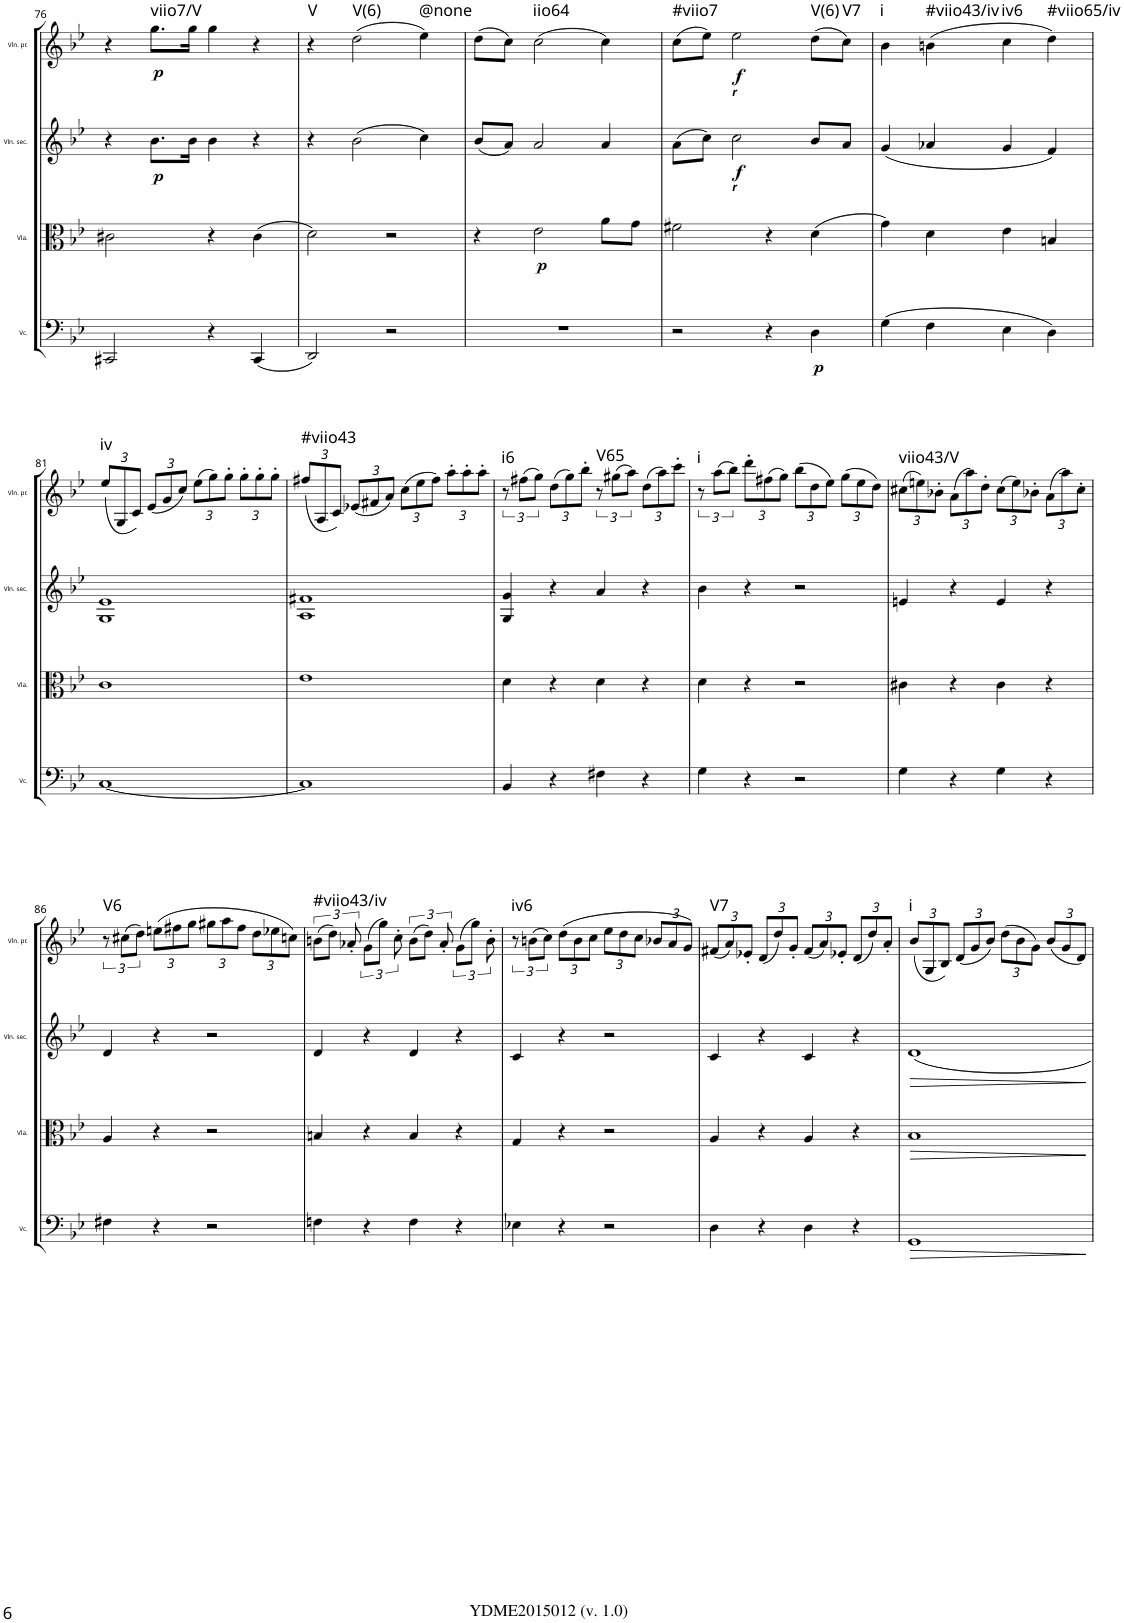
**kern	**dynam	**kern	**dynam	**kern	**dynam	**kern	**dynam	**harte
*part4	*part4	*part3	*part3	*part2	*part2	*part1	*part1	*part1
*staff4	*staff4	*staff3	*staff3	*staff2	*staff2	*staff1	*staff1	*
*I"Violoncelle	*	*I"Viola	*	*I"Violino secondo	*	*I"Violino primo	*	*
*I'Vc.	*	*I'Vla.	*	*I'Vln. sec.	*	*I'Vln. pr.	*	*
!!LO:PB:g=z
*clefF4	*	*clefC3	*	*clefG2	*	*clefG2	*	*
*k[b-e-]	*	*k[b-e-]	*	*k[b-e-]	*	*k[b-e-]	*	*
*B-:	*	*B-:	*	*B-:	*	*B-:	*	*
*M2/2	*	*M2/2	*	*M2/2	*	*M2/2	*	*
*met(c|)	*	*met(c|)	*	*met(c|)	*	*met(c|)	*	*
=76	=76	=76	=76	=76	=76	=76	=76	=76
2CC#X/	.	2c#X\	.	4r	.	4r	.	.
!	!	!	!	!	!LO:DY:b	!	!LO:DY:b	!LO:H:kt=viio7/V
.	.	.	.	8.b-\L	p	8.gg\L	p	N
.	.	.	.	16b-\Jk	.	16gg\Jk	.	.
4r	.	4r	.	4b-\	.	4gg\	.	.
(4CC#/	.	(4c#\	.	4r	.	4r	.	.
=77	=77	=77	=77	=77	=77	=77	=77	=77
!	!	!	!	!	!	!	!	!LO:H:kt=V
2DD/)	.	2d\)	.	4r	.	4r	.	N
!	!	!	!	!	!	!	!	!LO:H:kt=V(6)
.	.	.	.	(2b-\	.	(2dd\	.	N
2r	.	2r	.	.	.	.	.	.
!	!	!	!	!	!	!	!	!LO:H:kt=@none
.	.	.	.	4cc\)	.	4ee-\)	.	N
=78	=78	=78	=78	=78	=78	=78	=78	=78
1r	.	4r	.	(8b-/L	.	(8dd\L	.	.
.	.	.	.	8a/J)	.	8cc\J)	.	.
!	!	!	!LO:DY:b	!	!	!	!	!LO:H:kt=iio64
.	.	2e-\	p	2a/	.	(2cc\	.	N
.	.	8a\L	.	4a/	.	4cc\)	.	.
.	.	8g\J	.	.	.	.	.	.
=79	=79	=79	=79	=79	=79	=79	=79	=79
!	!	!	!	!	!	!	!	!LO:H:kt=#viio7
2r	.	2f#X\	.	(8a\L	.	(8cc\L	.	N
.	.	.	.	8cc\J)	.	8ee-\J)	.	.
!	!	!	!	!	!	!LO:TX:b:Bi:t=r	!	!
!	!	!	!	!LO:TX:b:Bi:t=r	!	!	!	!
!	!	!	!	!	!LO:DY:b	!	!LO:DY:b	!
.	.	.	.	2cc\	f	2ee-\	f	.
4r	.	4r	.	.	.	.	.	.
!	!LO:DY:b	!	!	!	!	!	!	!LO:H:kt=V(6)
4D\	p	(4d\	.	8b-/L	.	(8dd\L	.	N
!	!	!	!	!	!	!	!	!LO:H:kt=V7
.	.	.	.	8a/J	.	8cc\J)	.	N
=80	=80	=80	=80	=80	=80	=80	=80	=80
!	!	!	!	!	!	!	!	!LO:H:kt=i
(4G\	.	4g\)	.	(4g/	.	4b-\	.	N
!	!	!	!	!	!	!	!	!LO:H:kt=#viio43/iv
4F\	.	4d\	.	4a-X/	.	(4bn\	.	N
!	!	!	!	!	!	!	!	!LO:H:kt=iv6
4E-\	.	4e-\	.	4g/	.	4cc\	.	N
!	!	!	!	!	!	!	!	!LO:H:kt=#viio65/iv
4D\)	.	4Bn/	.	4f/)	.	4dd\)	.	N
!!LO:LB:g=z
=81	=81	=81	=81	=81	=81	=81	=81	=81
*	*	*	*	*	*	*Xbrackettup	*	*
!	!	!	!	!	!	!	!	!LO:H:kt=iv
[1C	.	1c	.	1G 1e-	.	(12ee-/L	.	N
.	.	.	.	.	.	12G/	.	.
.	.	.	.	.	.	12c/J)	.	.
.	.	.	.	.	.	(12e-/L	.	.
.	.	.	.	.	.	12g/	.	.
.	.	.	.	.	.	12cc/J)	.	.
.	.	.	.	.	.	(12ee-\L	.	.
.	.	.	.	.	.	12gg\)	.	.
.	.	.	.	.	.	12gg'\J	.	.
.	.	.	.	.	.	12gg'\L	.	.
.	.	.	.	.	.	12gg'\	.	.
.	.	.	.	.	.	12gg'\J	.	.
=82	=82	=82	=82	=82	=82	=82	=82	=82
!	!	!	!	!	!	!	!	!LO:H:kt=#viio43
1C]	.	1e-	.	1A 1f#X	.	(12ff#X/L	.	N
.	.	.	.	.	.	12A/	.	.
.	.	.	.	.	.	12c/J)	.	.
.	.	.	.	.	.	(12e-X/L	.	.
.	.	.	.	.	.	12f#X/	.	.
.	.	.	.	.	.	12a/J)	.	.
.	.	.	.	.	.	(12cc\L	.	.
.	.	.	.	.	.	12ee-\	.	.
.	.	.	.	.	.	12ff#\J)	.	.
.	.	.	.	.	.	12aa'\L	.	.
.	.	.	.	.	.	12aa'\	.	.
.	.	.	.	.	.	12aa'\J	.	.
=83	=83	=83	=83	=83	=83	=83	=83	=83
*	*	*	*	*	*	*brackettup	*	*
!	!	!	!	!	!	!	!	!LO:H:kt=i6
4BB-/	.	4d\	.	4G/ 4g/	.	12r	.	N
.	.	.	.	.	.	(12ff#X\L	.	.
.	.	.	.	.	.	12gg\J)	.	.
*	*	*	*	*	*	*Xbrackettup	*	*
4r	.	4r	.	4r	.	(12dd\L	.	.
.	.	.	.	.	.	12gg\)	.	.
.	.	.	.	.	.	12bb-'\J	.	.
*	*	*	*	*	*	*brackettup	*	*
!	!	!	!	!	!	!	!	!LO:H:kt=V65
4F#X\	.	4d\	.	4a/	.	12r	.	N
.	.	.	.	.	.	(12gg#X\L	.	.
.	.	.	.	.	.	12aa\J)	.	.
*	*	*	*	*	*	*Xbrackettup	*	*
4r	.	4r	.	4r	.	(12dd\L	.	.
.	.	.	.	.	.	12aa\)	.	.
.	.	.	.	.	.	12ccc'\J	.	.
=84	=84	=84	=84	=84	=84	=84	=84	=84
*	*	*	*	*	*	*brackettup	*	*
!	!	!	!	!	!	!	!	!LO:H:kt=i
4G\	.	4d\	.	4b-\	.	12r	.	N
.	.	.	.	.	.	(12aa\L	.	.
.	.	.	.	.	.	12bb-\J)	.	.
*	*	*	*	*	*	*Xbrackettup	*	*
4r	.	4r	.	4r	.	12ddd'\L	.	.
.	.	.	.	.	.	(12ff#X\	.	.
.	.	.	.	.	.	12gg\J)	.	.
2r	.	2r	.	2r	.	(12bb-\L	.	.
.	.	.	.	.	.	12dd\	.	.
.	.	.	.	.	.	12ee-\J)	.	.
.	.	.	.	.	.	(12gg\L	.	.
.	.	.	.	.	.	12ee-\	.	.
.	.	.	.	.	.	12dd\J)	.	.
=85	=85	=85	=85	=85	=85	=85	=85	=85
!	!	!	!	!	!	!	!	!LO:H:kt=viio43/V
4G\	.	4c#X\	.	4en/	.	(12cc#X\L	.	N
.	.	.	.	.	.	12een\)	.	.
.	.	.	.	.	.	12b-X'\J	.	.
4r	.	4r	.	4r	.	(12a\L	.	.
.	.	.	.	.	.	12aa\)	.	.
.	.	.	.	.	.	12dd'\J	.	.
4G\	.	4c#\	.	4e/	.	(12cc#\L	.	.
.	.	.	.	.	.	12ee\)	.	.
.	.	.	.	.	.	12b-X'\J	.	.
4r	.	4r	.	4r	.	(12a\L	.	.
.	.	.	.	.	.	12aa\)	.	.
.	.	.	.	.	.	12cc#'\J	.	.
!!LO:LB:g=z
=86	=86	=86	=86	=86	=86	=86	=86	=86
*	*	*	*	*	*	*brackettup	*	*
!	!	!	!	!	!	!	!	!LO:H:kt=V6
4F#X\	.	4A/	.	4d/	.	12r	.	N
.	.	.	.	.	.	(12cc#X\L	.	.
.	.	.	.	.	.	12dd\J)	.	.
*	*	*	*	*	*	*Xbrackettup	*	*
4r	.	4r	.	4r	.	(12een\L	.	.
.	.	.	.	.	.	12ff#X\	.	.
.	.	.	.	.	.	12gg\J	.	.
2r	.	2r	.	2r	.	12gg#X\L	.	.
.	.	.	.	.	.	12aa\	.	.
.	.	.	.	.	.	12ff#\J	.	.
.	.	.	.	.	.	12dd\L	.	.
.	.	.	.	.	.	12ee-X\	.	.
.	.	.	.	.	.	12ccn\J)	.	.
=87	=87	=87	=87	=87	=87	=87	=87	=87
*	*	*	*	*	*	*brackettup	*	*
!	!	!	!	!	!	!	!	!LO:H:kt=#viio43/iv
4Fn\	.	4Bn/	.	4d/	.	(12bn\L	.	N
.	.	.	.	.	.	12dd\J)	.	.
.	.	.	.	.	.	12a-X'/	.	.
4r	.	4r	.	4r	.	(12g\L	.	.
.	.	.	.	.	.	12gg\J)	.	.
.	.	.	.	.	.	12cc'\	.	.
4F\	.	4B/	.	4d/	.	(12b\L	.	.
.	.	.	.	.	.	12dd\J)	.	.
.	.	.	.	.	.	12a-'/	.	.
4r	.	4r	.	4r	.	(12g\L	.	.
.	.	.	.	.	.	12gg\J)	.	.
.	.	.	.	.	.	12b'\	.	.
=88	=88	=88	=88	=88	=88	=88	=88	=88
!	!	!	!	!	!	!	!	!LO:H:kt=iv6
4E-X\	.	4G/	.	4c/	.	12r	.	N
.	.	.	.	.	.	(12bn\L	.	.
.	.	.	.	.	.	12cc\J)	.	.
*	*	*	*	*	*	*Xbrackettup	*	*
4r	.	4r	.	4r	.	(12dd\L	.	.
.	.	.	.	.	.	12b\	.	.
.	.	.	.	.	.	12cc\J	.	.
2r	.	2r	.	2r	.	12ee-\L	.	.
.	.	.	.	.	.	12dd\	.	.
.	.	.	.	.	.	12cc\J	.	.
.	.	.	.	.	.	12b-X/L	.	.
.	.	.	.	.	.	12a/	.	.
.	.	.	.	.	.	12g/J)	.	.
=89	=89	=89	=89	=89	=89	=89	=89	=89
!	!	!	!	!	!	!	!	!LO:H:kt=V7
4D\	.	4A/	.	4c/	.	(12f#X/L	.	N
.	.	.	.	.	.	12a/)	.	.
.	.	.	.	.	.	12e-X'/J	.	.
4r	.	4r	.	4r	.	(12d/L	.	.
.	.	.	.	.	.	12dd/)	.	.
.	.	.	.	.	.	12g'/J	.	.
4D\	.	4A/	.	4c/	.	(12f#/L	.	.
.	.	.	.	.	.	12a/)	.	.
.	.	.	.	.	.	12e-X'/J	.	.
4r	.	4r	.	4r	.	(12d/L	.	.
.	.	.	.	.	.	12dd/)	.	.
.	.	.	.	.	.	12a'/J	.	.
=90	=90	=90	=90	=90	=90	=90	=90	=90
!	!LO:HP:b	!	!LO:HP:b	!	!LO:HP:b	!	!	!LO:H:kt=i
1GG	>	1B-	>	1d	>	(12b-/L	.	N
.	.	.	.	.	.	12G/	.	.
.	.	.	.	.	.	12B-/J)	.	.
.	.	.	.	.	.	(12d/L	.	.
.	.	.	.	.	.	12g/	.	.
.	.	.	.	.	.	12b-/J)	.	.
.	.	.	.	.	.	(12dd\L	.	.
.	.	.	.	.	.	12b-\	.	.
.	.	.	.	.	.	12g\J)	.	.
.	.	.	.	.	.	(12b-/L	.	.
.	.	.	.	.	.	12g/	.	.
.	.	.	.	.	.	12d/J)	.	.
.	]	.	]	.	]	.	.	.
=	=	=	=	=	=	=	=	=
*-	*-	*-	*-	*-	*-	*-	*-	*-
